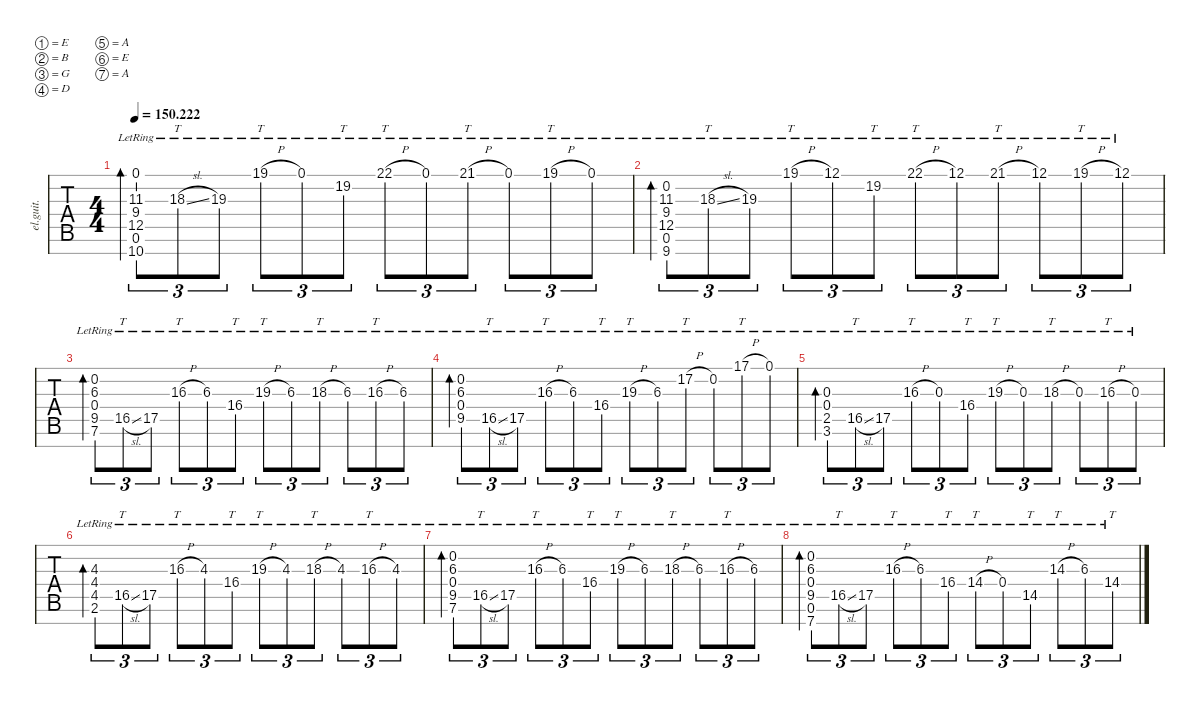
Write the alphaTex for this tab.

\defaultSystemsLayout 4
\hideDynamics
\bracketExtendMode nobrackets
\otherSystemsTrackNameOrientation horizontal
\track ("Clean Guitar" "el.guit.") {instrument electricguitarclean}
\staff {tabs}
\tuning (E4 B3 G3 D3 A2 E2 A1)
\ts (4 4)
\tempo
150.222
\accidentals auto
\clef g2
\ottava regular
\simile none
\ks c
(0.1{lr} 11.3{lr} 9.4{lr} 12.5{lr} 0.6{lr} 10.7{lr}).8{tu (3 2) bd 38 dy mf} 18.3{sl lr}.8{tt tu (3 2)} 19.3{lr}.8{tu (3 2)} 19.1{h lr}.8{tt tu (3 2)} 0.1{lr}.8{tu (3 2)} 19.2{lr}.8{tt tu (3 2)} 22.1{h lr}.8{tt tu (3 2)} 0.1{lr}.8{tu (3 2)} 21.1{h lr}.8{tt tu (3 2)} 0.1{lr}.8{tu (3 2)} 19.1{h lr}.8{tt tu (3 2)} 0.1{lr}.8{tu (3 2)} |
(9.7{lr} 0.6{lr} 12.5{lr} 9.4{lr} 11.3{lr} 0.2{lr}).8{tu (3 2) bd 37} 18.3{sl lr}.8{tt tu (3 2)} 19.3{lr}.8{tu (3 2)} 19.1{h lr}.8{tt tu (3 2)} 12.1{lr}.8{tu (3 2)} 19.2{lr}.8{tt tu (3 2)} 22.1{h lr}.8{tt tu (3 2)} 12.1{lr}.8{tu (3 2)} 21.1{h lr}.8{tt tu (3 2)} 12.1{lr}.8{tu (3 2)} 19.1{h lr}.8{tt tu (3 2)} 12.1{lr}.8{tu (3 2)} |
(0.2{lr} 6.3{lr} 0.4{lr} 9.5{lr} 7.6{lr}).8{tu (3 2) bd 36} 16.5{sl lr}.8{tt tu (3 2)} 17.5{lr}.8{tu (3 2)} 16.3{h lr}.8{tt tu (3 2)} 6.3{lr}.8{tu (3 2)} 16.4{lr}.8{tt tu (3 2)} 19.3{h lr}.8{tt tu (3 2)} 6.3{lr}.8{tu (3 2)} 18.3{h lr}.8{tt tu (3 2)} 6.3{lr}.8{tu (3 2)} 16.3{h lr}.8{tt tu (3 2)} 6.3{lr}.8{tu (3 2)} |
(9.5{lr} 0.4{lr} 6.3{lr} 0.2{lr}).8{tu (3 2) bd 35} 16.5{sl lr}.8{tt tu (3 2)} 17.5{lr}.8{tu (3 2)} 16.3{h lr}.8{tt tu (3 2)} 6.3{lr}.8{tu (3 2)} 16.4{lr}.8{tt tu (3 2)} 19.3{h lr}.8{tt tu (3 2)} 6.3{lr}.8{tu (3 2)} 17.2{h lr}.8{tt tu (3 2)} 0.2{lr}.8{tu (3 2)} 17.1{h lr}.8{tt tu (3 2)} 0.1{lr}.8{tu (3 2)} |
(3.6{lr} 2.5{lr} 0.4{lr} 0.3{lr}).8{tu (3 2) bd 34} 16.5{sl lr}.8{tt tu (3 2)} 17.5{lr}.8{tu (3 2)} 16.3{h lr}.8{tt tu (3 2)} 0.3{lr}.8{tu (3 2)} 16.4{lr}.8{tt tu (3 2)} 19.3{h lr}.8{tt tu (3 2)} 0.3{lr}.8{tu (3 2)} 18.3{h lr}.8{tt tu (3 2)} 0.3{lr}.8{tu (3 2)} 16.3{h lr}.8{tt tu (3 2)} 0.3{lr}.8{tu (3 2)} |
(2.6{lr} 4.5{lr} 4.4{lr} 4.3{lr}).8{tu (3 2) bd 33} 16.5{sl lr}.8{tt tu (3 2)} 17.5{lr}.8{tu (3 2)} 16.3{h lr}.8{tt tu (3 2)} 4.3{lr}.8{tu (3 2)} 16.4{lr}.8{tt tu (3 2)} 19.3{h lr}.8{tt tu (3 2)} 4.3{lr}.8{tu (3 2)} 18.3{h lr}.8{tt tu (3 2)} 4.3{lr}.8{tu (3 2)} 16.3{h lr}.8{tt tu (3 2)} 4.3{lr}.8{tu (3 2)} |
(7.6{lr} 9.5{lr} 0.4{lr} 6.3{lr} 0.2{lr}).8{tu (3 2) bd 32} 16.5{sl lr}.8{tt tu (3 2)} 17.5{lr}.8{tu (3 2)} 16.3{h lr}.8{tt tu (3 2)} 6.3{lr}.8{tu (3 2)} 16.4{lr}.8{tt tu (3 2)} 19.3{h lr}.8{tt tu (3 2)} 6.3{lr}.8{tu (3 2)} 18.3{h lr}.8{tt tu (3 2)} 6.3{lr}.8{tu (3 2)} 16.3{h lr}.8{tt tu (3 2)} 6.3{lr}.8{tu (3 2)} |
(7.7{lr} 0.6{lr} 9.5{lr} 0.4{lr} 6.3{lr} 0.2{lr}).8{tu (3 2) bd 30} 16.5{sl lr}.8{tt tu (3 2)} 17.5{lr}.8{tu (3 2)} 16.3{h lr}.8{tt tu (3 2)} 6.3{lr}.8{tu (3 2)} 16.4{lr}.8{tt tu (3 2)} 14.4{h lr}.8{tt tu (3 2)} 0.4{lr}.8{tu (3 2)} 14.5{lr}.8{tt tu (3 2)} 14.3{h lr}.8{tt tu (3 2)} 6.3{lr}.8{tu (3 2)} 14.4{lr}.8{tt tu (3 2)}
